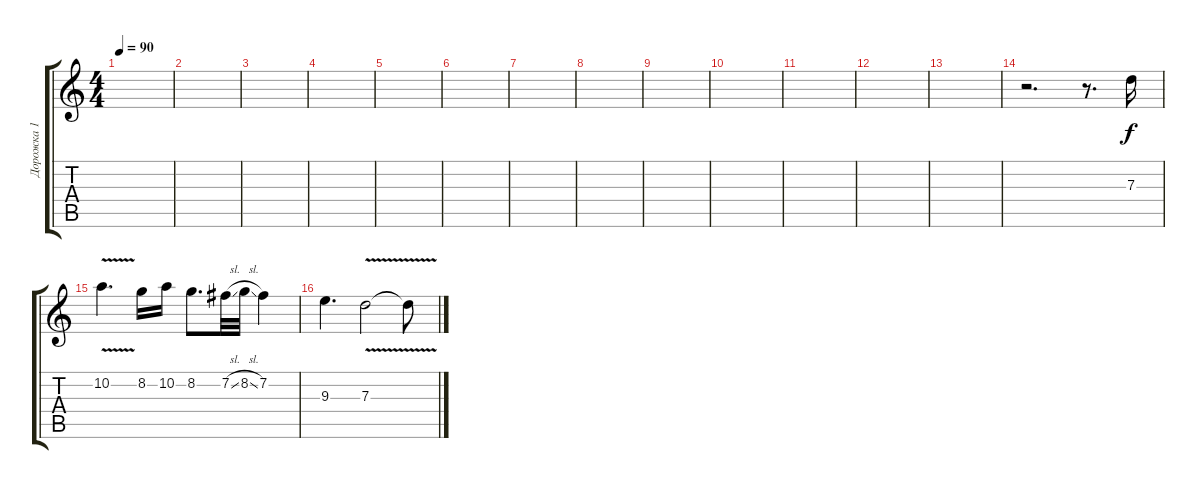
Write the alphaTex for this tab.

\track ("Дорожка 1" "Дорожка 1") {instrument overdrivenguitar}
\staff {score tabs}
\tuning (E4 B3 G3 D3 A2 E2) {hide}
\ts (4 4)
\tempo 90
\clef g2
\ks c
|
|
|
|
|
|
|
|
|
|
|
|
|
r.2{d} r.8{d} 7.3.16 |
10.2{v}.4{d} 8.2.16 10.2.16 8.2.8{d} 7.2{sl}.32 8.2{sl}.32 7.2.4 |
9.3.4{d} 7.3{v}.2 7.3{t}.8
